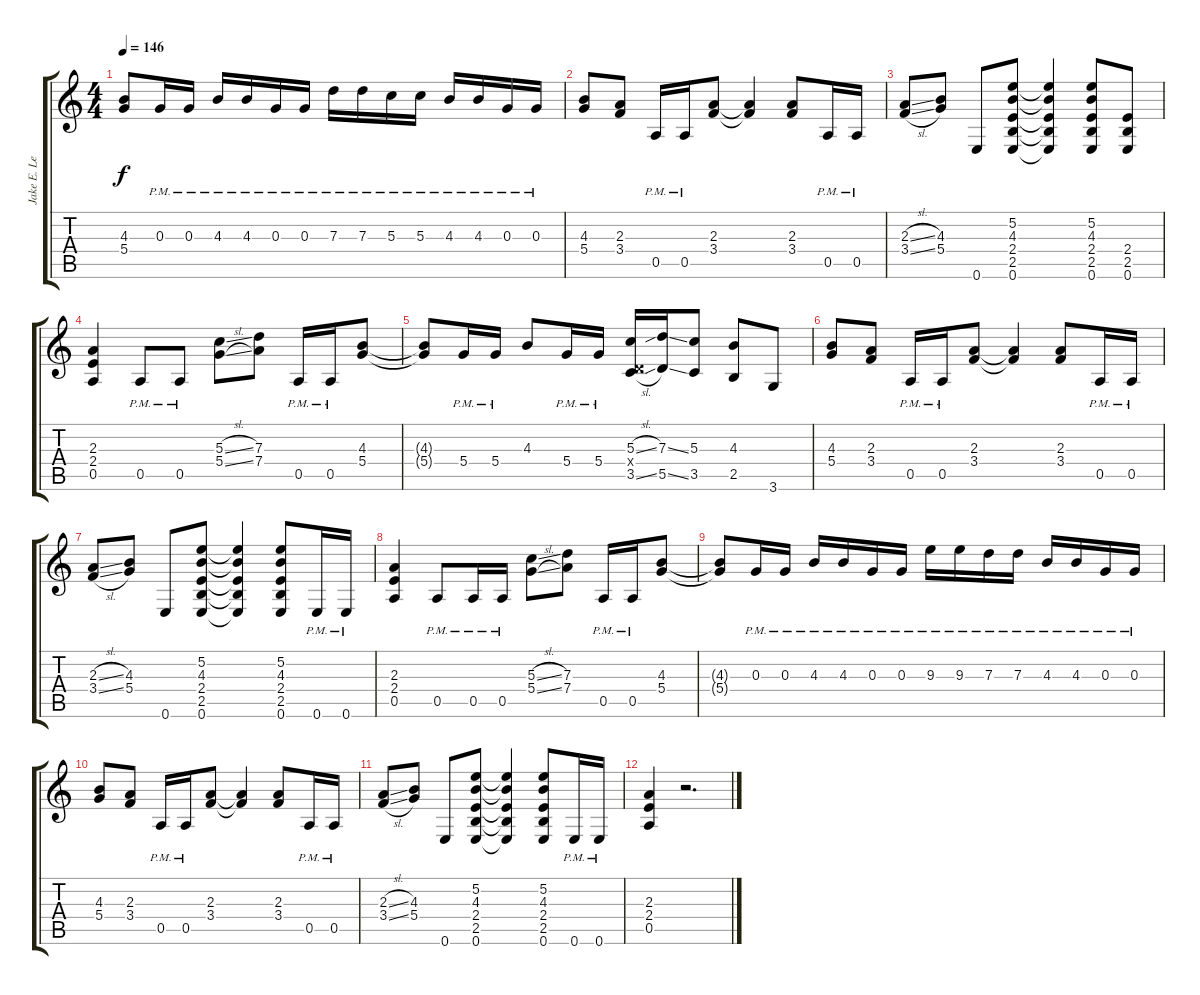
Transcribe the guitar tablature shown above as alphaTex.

\track ("Jake E. Lee Rhythm Guitar 1" "Jake E. Le") {instrument distortionguitar}
\staff {score tabs}
\tuning (E4 B3 G3 D3 A2 E2) {hide}
\ts (4 4)
\tempo 146
\clef g2
\ks aminor
(4.3{t} 5.4{t}).8{dy f} 0.3{pm}.16 0.3{pm}.16 4.3{pm}.16 4.3{pm}.16 0.3{pm}.16 0.3{pm}.16 7.3{pm}.16 7.3{pm}.16 5.3{pm}.16 5.3{pm}.16 4.3{pm}.16 4.3{pm}.16 0.3{pm}.16 0.3{pm}.16 |
(4.3 5.4).8 (2.3 3.4).8 0.5{pm}.16 0.5{pm}.16 (2.3 3.4).8 (2.3{t} 3.4{t}).4 (2.3 3.4).8 0.5{pm}.16 0.5{pm}.16 |
(2.3{sl} 3.4{sl}).8 (4.3 5.4).8 0.6.8 (5.2 4.3 2.4 2.5 0.6).8 (5.2{t} 4.3{t} 2.4{t} 2.5{t} 0.6{t}).4 (5.2 4.3 2.4 2.5 0.6).8 (2.4 2.5 0.6).8 |
(2.3 2.4 0.5).4 0.5{pm}.8 0.5{pm}.8 (5.3{sl} 5.4{sl}).8 (7.3 7.4).8 0.5{pm}.16 0.5{pm}.16 (4.3 5.4).8 |
(4.3{t} 5.4{t}).8 5.4{pm}.16 5.4{pm}.16 4.3.8 5.4{pm}.16 5.4{pm}.16 (5.3{sl} 0.4{x} 3.5{sl}).16 (7.3{ss} 5.5{ss}).16 (5.3 3.5).8 (4.3 2.5).8 3.6.8 |
(4.3 5.4).8 (2.3 3.4).8 0.5{pm}.16 0.5{pm}.16 (2.3 3.4).8 (2.3{t} 3.4{t}).4 (2.3 3.4).8 0.5{pm}.16 0.5{pm}.16 |
(2.3{sl} 3.4{sl}).8 (4.3 5.4).8 0.6.8 (5.2 4.3 2.4 2.5 0.6).8 (5.2{t} 4.3{t} 2.4{t} 2.5{t} 0.6{t}).4 (5.2 4.3 2.4 2.5 0.6).8 0.6{pm}.16 0.6{pm}.16 |
(2.3 2.4 0.5).4 0.5{pm}.8 0.5{pm}.16 0.5{pm}.16 (5.3{sl} 5.4{sl}).8 (7.3 7.4).8 0.5{pm}.16 0.5{pm}.16 (4.3 5.4).8 |
(4.3{t} 5.4{t}).8 0.3{pm}.16 0.3{pm}.16 4.3{pm}.16 4.3{pm}.16 0.3{pm}.16 0.3{pm}.16 9.3{pm}.16 9.3{pm}.16 7.3{pm}.16 7.3{pm}.16 4.3{pm}.16 4.3{pm}.16 0.3{pm}.16 0.3{pm}.16 |
(4.3 5.4).8 (2.3 3.4).8 0.5{pm}.16 0.5{pm}.16 (2.3 3.4).8 (2.3{t} 3.4{t}).4 (2.3 3.4).8 0.5{pm}.16 0.5{pm}.16 |
(2.3{sl} 3.4{sl}).8 (4.3 5.4).8 0.6.8 (5.2 4.3 2.4 2.5 0.6).8 (5.2{t} 4.3{t} 2.4{t} 2.5{t} 0.6{t}).4 (5.2 4.3 2.4 2.5 0.6).8 0.6{pm}.16 0.6{pm}.16 |
(2.3 2.4 0.5).4 r.2{d}
